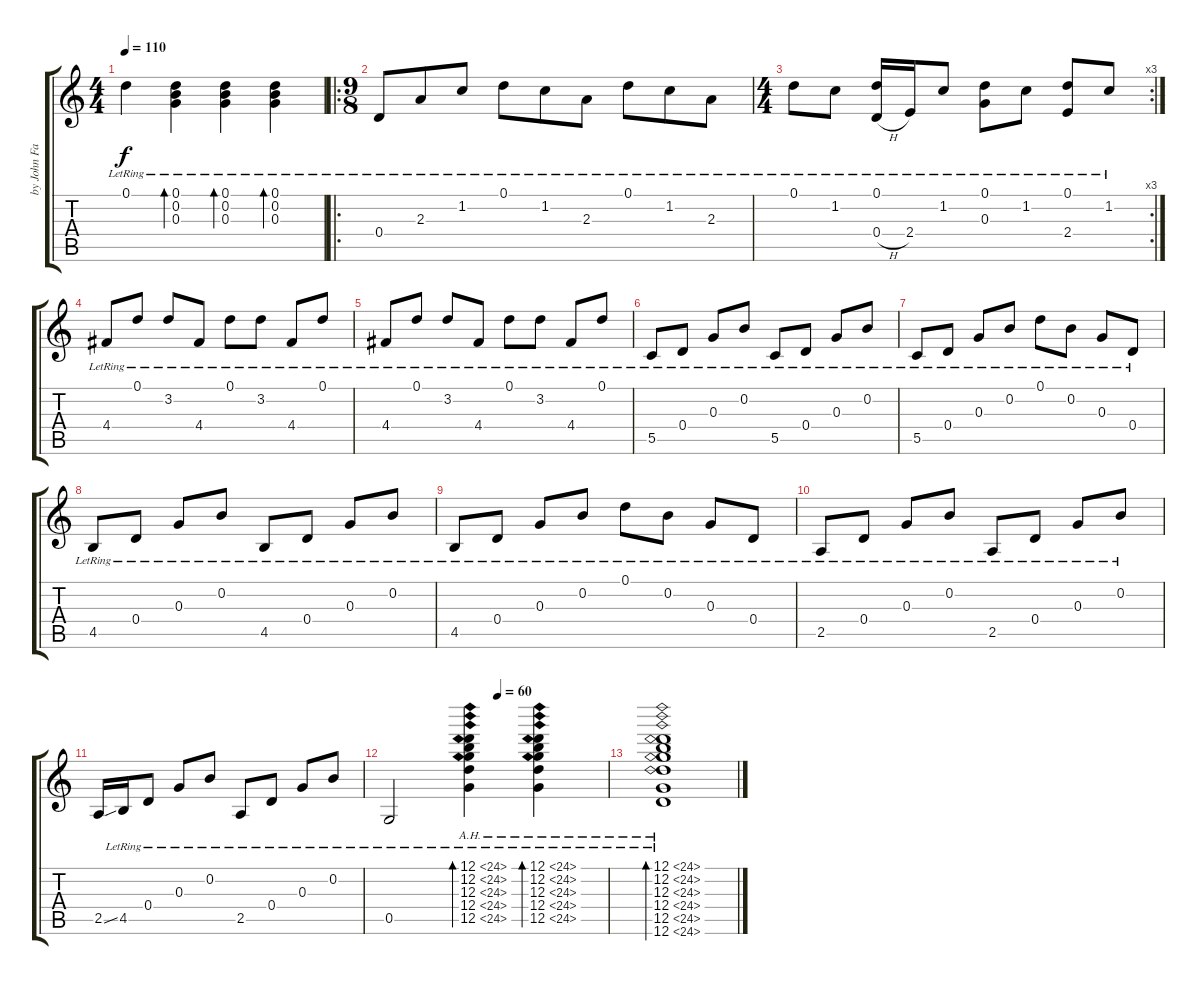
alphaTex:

\track ("by John Fahey" "by John Fa") {instrument acousticguitarsteel}
\staff {score tabs}
\tuning (D4 B3 G3 D3 G2 D2) {hide}
\ts (4 4)
\tempo 110
\clef g2
\ks c
0.1{lr}.4{dy f} (0.1{lr} 0.2{lr} 0.3{lr}).4{bd 60} (0.1{lr} 0.2{lr} 0.3{lr}).4{bd 60} (0.1{lr} 0.2{lr} 0.3{lr}).4{bd 60} |
\ro
\ts (9 8)
0.4{lr}.8 2.3{lr}.8 1.2{lr}.8 0.1{lr}.8 1.2{lr}.8 2.3{lr}.8 0.1{lr}.8 1.2{lr}.8 2.3{lr}.8 |
\rc 3
\ts (4 4)
0.1{lr}.8 1.2{lr}.8 (0.1{lr} 0.4{h}).16 2.4{lr}.16 1.2{lr}.8 (0.1{lr} 0.3{lr}).8 1.2{lr}.8 (0.1{lr} 2.4{lr}).8 1.2{lr}.8 |
4.4{lr}.8 0.1{lr}.8 3.2{lr}.8 4.4{lr}.8 0.1{lr}.8 3.2{lr}.8 4.4{lr}.8 0.1{lr}.8 |
4.4{lr}.8 0.1{lr}.8 3.2{lr}.8 4.4{lr}.8 0.1{lr}.8 3.2{lr}.8 4.4{lr}.8 0.1{lr}.8 |
5.5{lr}.8 0.4{lr}.8 0.3{lr}.8 0.2{lr}.8 5.5{lr}.8 0.4{lr}.8 0.3{lr}.8 0.2{lr}.8 |
5.5{lr}.8 0.4{lr}.8 0.3{lr}.8 0.2{lr}.8 0.1{lr}.8 0.2{lr}.8 0.3{lr}.8 0.4{lr}.8 |
4.5{lr}.8 0.4{lr}.8 0.3{lr}.8 0.2{lr}.8 4.5{lr}.8 0.4{lr}.8 0.3{lr}.8 0.2{lr}.8 |
4.5{lr}.8 0.4{lr}.8 0.3{lr}.8 0.2{lr}.8 0.1{lr}.8 0.2{lr}.8 0.3{lr}.8 0.4{lr}.8 |
2.5{lr}.8 0.4{lr}.8 0.3{lr}.8 0.2{lr}.8 2.5{lr}.8 0.4{lr}.8 0.3{lr}.8 0.2{lr}.8 |
2.5{ss}.16 4.5{lr}.16 0.4{lr}.8 0.3{lr}.8 0.2{lr}.8 2.5{lr}.8 0.4{lr}.8 0.3{lr}.8 0.2{lr}.8 |
\tempo (60 0.5)
0.5{lr}.2 (12.1{ah 12 lr} 12.2{ah 12 lr} 12.3{ah 12 lr} 12.4{ah 12 lr} 12.5{ah 12 lr}).4{bd 240} (12.1{ah 12 lr} 12.2{ah 12 lr} 12.3{ah 12 lr} 12.4{ah 12 lr} 12.5{ah 12 lr}).4{bd 240} |
(12.1{ah 12 lr} 12.2{ah 12 lr} 12.3{ah 12 lr} 12.4{ah 12 lr} 12.5{ah 12 lr} 12.6{ah 12 lr}).1{bd 240}
